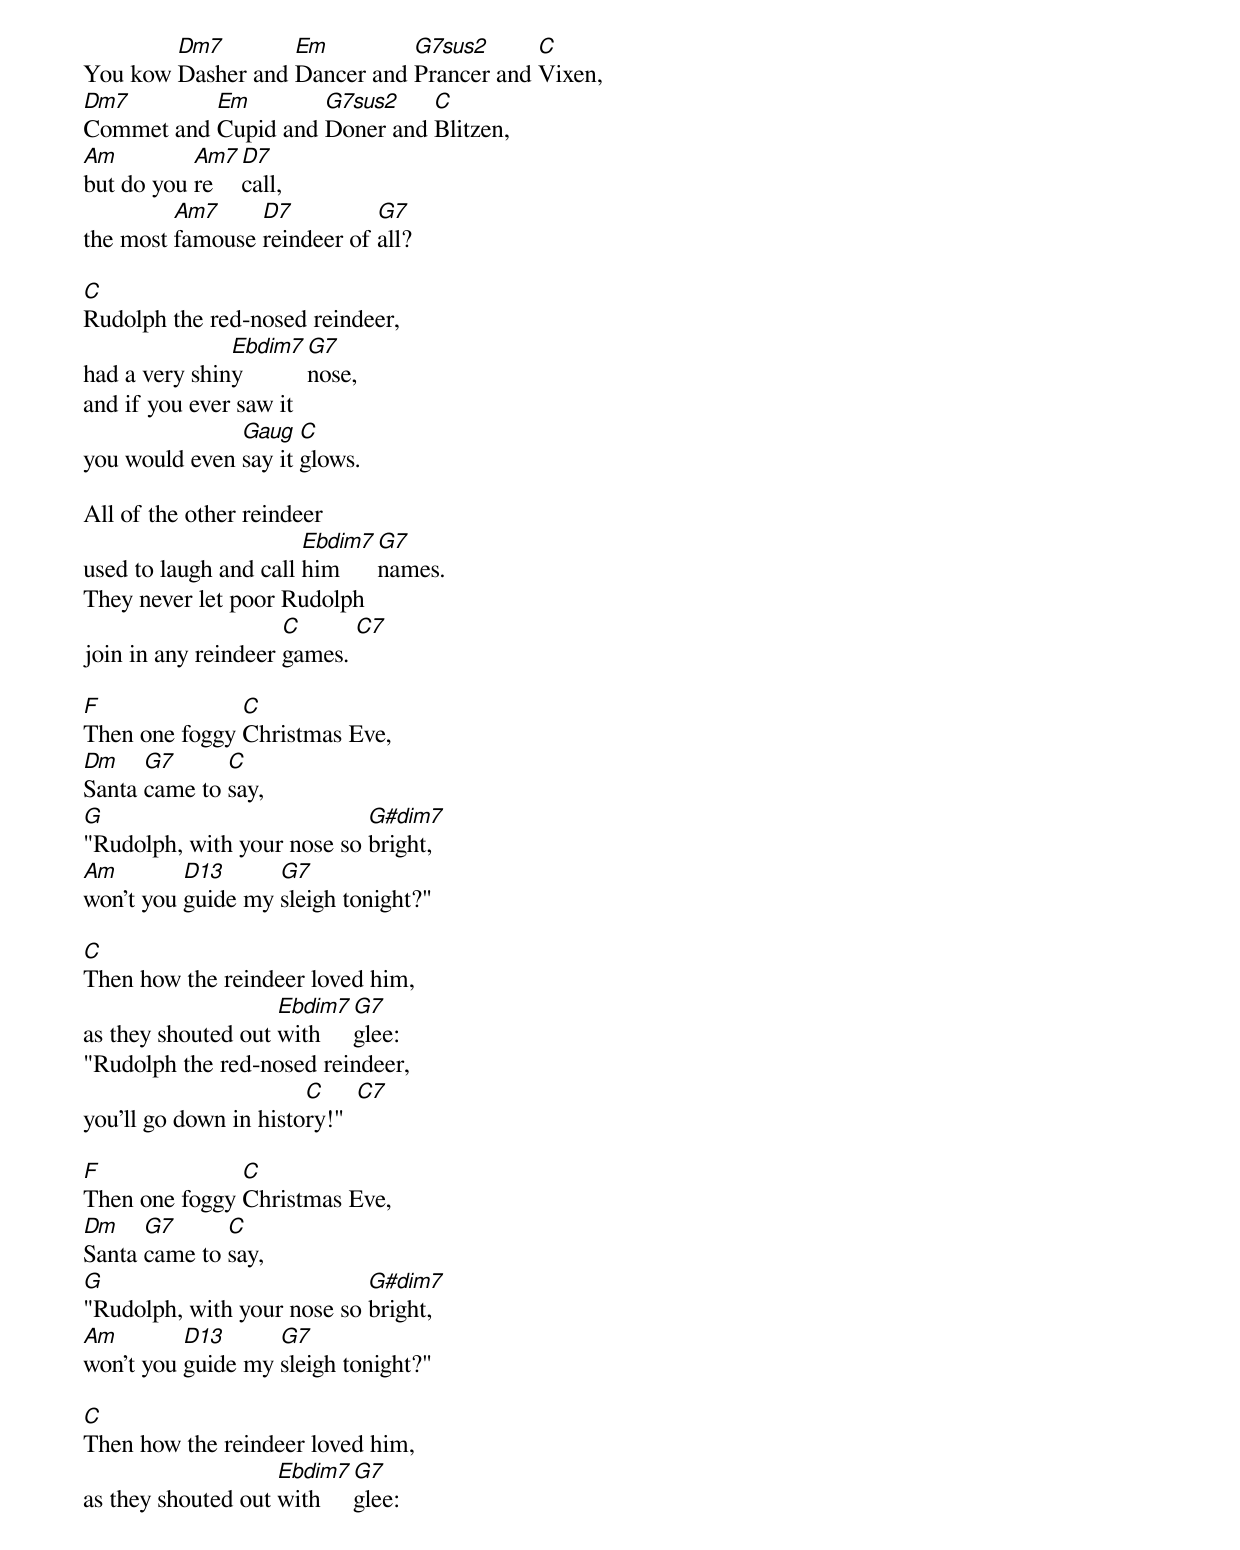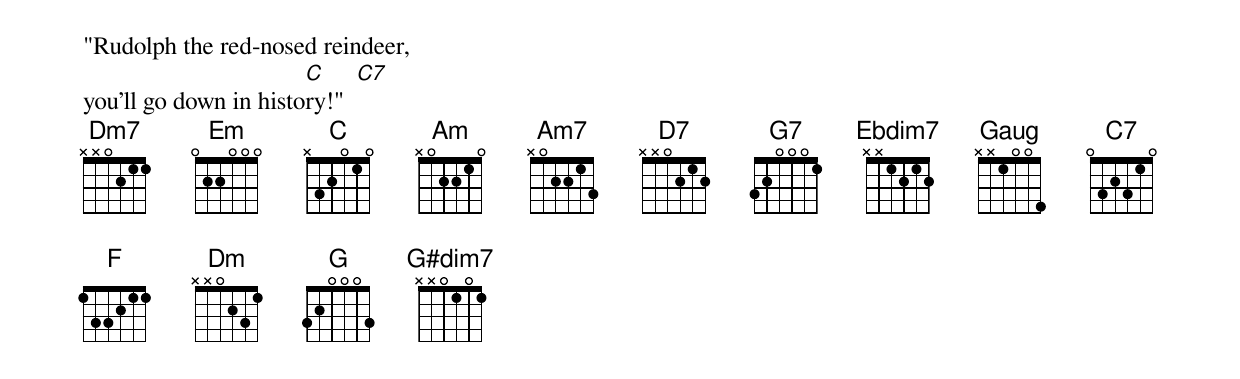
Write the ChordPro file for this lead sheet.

You kow [Dm7]Dasher and [Em]Dancer and [G7sus2]Prancer and [C]Vixen,
[Dm7]Commet and [Em]Cupid and [G7sus2]Doner and [C]Blitzen,
[Am]but do you [Am7]re[D7]call,
the most [Am7]famouse [D7]reindeer of [G7]all?

[C]Rudolph the red-nosed reindeer,
had a very shin[Ebdim7]y [G7]nose,
and if you ever saw it
you would even [Gaug]say it [C]glows.

All of the other reindeer
used to laugh and call [Ebdim7]him [G7]names.
They never let poor Rudolph
join in any reindeer [C]games. [C7]

[F]Then one foggy [C]Christmas Eve,
[Dm]Santa [G7]came to [C]say,
[G]"Rudolph, with your nose so [G#dim7]bright,
[Am]won't you [D13]guide my [G7]sleigh tonight?"

[C]Then how the reindeer loved him,
as they shouted out [Ebdim7]with [G7]glee:
"Rudolph the red-nosed reindeer,
you'll go down in histo[C]ry!"  [C7]

[F]Then one foggy [C]Christmas Eve,
[Dm]Santa [G7]came to [C]say,
[G]"Rudolph, with your nose so [G#dim7]bright,
[Am]won't you [D13]guide my [G7]sleigh tonight?"

[C]Then how the reindeer loved him,
as they shouted out [Ebdim7]with [G7]glee:
"Rudolph the red-nosed reindeer,
you'll go down in histo[C]ry!"  [C7]
